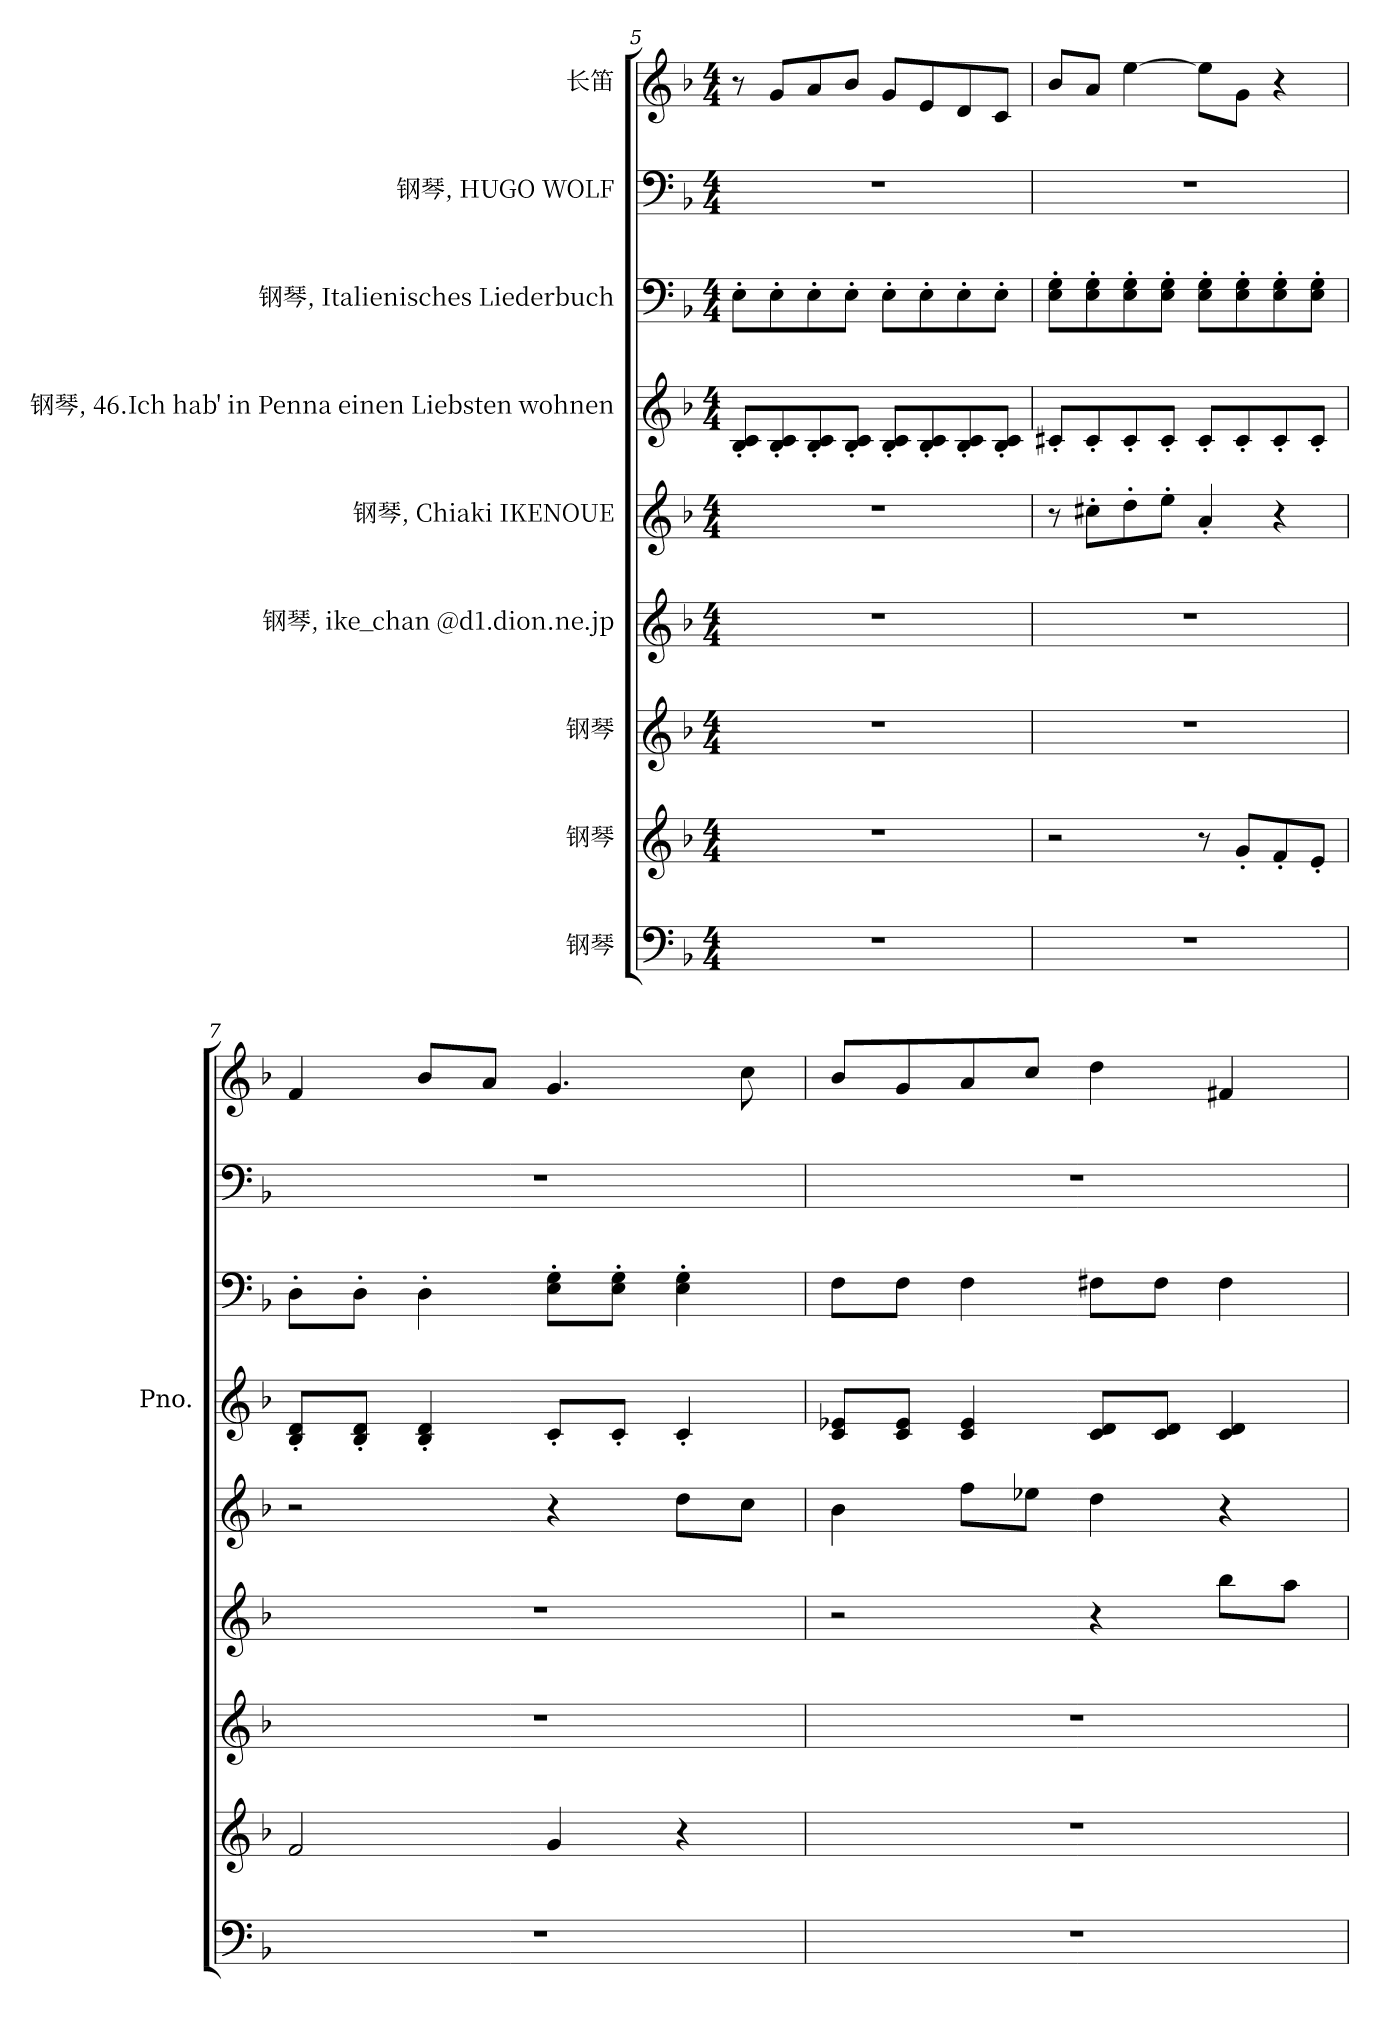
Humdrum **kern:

**kern	**kern	**kern	**kern	**kern	**kern	**kern	**kern	**kern
*part9	*part8	*part7	*part6	*part5	*part4	*part3	*part2	*part1
*staff9	*staff8	*staff7	*staff6	*staff5	*staff4	*staff3	*staff2	*staff1
*I"钢琴	*I"钢琴	*I"钢琴	*I"钢琴, ike_chan @d1.dion.ne.jp	*I"钢琴, Chiaki IKENOUE	*I"钢琴, 46.Ich hab' in Penna einen Liebsten wohnen	*I"钢琴, Italienisches Liederbuch	*I"钢琴, HUGO WOLF	*I"长笛
*	*	*	*	*	*I'Pno.	*	*	*
*clefF4	*clefG2	*clefG2	*clefG2	*clefG2	*clefG2	*clefF4	*clefF4	*clefG2
*k[b-]	*k[b-]	*k[b-]	*k[b-]	*k[b-]	*k[b-]	*k[b-]	*k[b-]	*k[b-]
*M4/4	*M4/4	*M4/4	*M4/4	*M4/4	*M4/4	*M4/4	*M4/4	*M4/4
=5	=5	=5	=5	=5	=5	=5	=5	=5
1r	1r	1r	1r	1r	8B-/' 8c/'L	8E'\L	1r	8r
.	.	.	.	.	8B-/' 8c/'	8E'\	.	8g/L
.	.	.	.	.	8B-/' 8c/'	8E'\	.	8a/
.	.	.	.	.	8B-/' 8c/'J	8E'\J	.	8b-/J
.	.	.	.	.	8B-/' 8c/'L	8E'\L	.	8g/L
.	.	.	.	.	8B-/' 8c/'	8E'\	.	8e/
.	.	.	.	.	8B-/' 8c/'	8E'\	.	8d/
.	.	.	.	.	8B-/' 8c/'J	8E'\J	.	8c/J
=6	=6	=6	=6	=6	=6	=6	=6	=6
1r	2r	1r	1r	8r	8c#X'/L	8E\' 8G\'L	1r	8b-/L
.	.	.	.	8cc#X'\L	8c#'/	8E\' 8G\'	.	8a/J
.	.	.	.	8dd'\	8c#'/	8E\' 8G\'	.	[4ee\
.	.	.	.	8ee'\J	8c#'/J	8E\' 8G\'J	.	.
.	8r	.	.	4a'/	8c#'/L	8E\' 8G\'L	.	8ee\L]
.	8g'/L	.	.	.	8c#'/	8E\' 8G\'	.	8g\J
.	8f'/	.	.	4r	8c#'/	8E\' 8G\'	.	4r
.	8e'/J	.	.	.	8c#'/J	8E\' 8G\'J	.	.
!!LO:PB:g=z
=7	=7	=7	=7	=7	=7	=7	=7	=7
1r	2f/	1r	1r	2r	8B-/' 8d/'L	8D'\L	1r	4f/
.	.	.	.	.	8B-/' 8d/'J	8D'\J	.	.
.	.	.	.	.	4B-/' 4d/'	4D'\	.	8b-/L
.	.	.	.	.	.	.	.	8a/J
.	4g/	.	.	4r	8c'/L	8E\' 8G\'L	.	4.g/
.	.	.	.	.	8c'/J	8E\' 8G\'J	.	.
.	4r	.	.	8dd\L	4c'/	4E\' 4G\'	.	.
.	.	.	.	8cc\J	.	.	.	8cc\
=8	=8	=8	=8	=8	=8	=8	=8	=8
1r	1r	1r	2r	4b-\	8c/ 8e-X/L	8F\L	1r	8b-/L
.	.	.	.	.	8c/ 8e-/J	8F\J	.	8g/
.	.	.	.	8ff\L	4c/ 4e-/	4F\	.	8a/
.	.	.	.	8ee-X\J	.	.	.	8cc/J
.	.	.	4r	4dd\	8c/ 8d/L	8F#X\L	.	4dd\
.	.	.	.	.	8c/ 8d/J	8F#\J	.	.
.	.	.	8bb-\L	4r	4c/ 4d/	4F#\	.	4f#X/
.	.	.	8aa\J	.	.	.	.	.
=	=	=	=	=	=	=	=	=
*-	*-	*-	*-	*-	*-	*-	*-	*-
